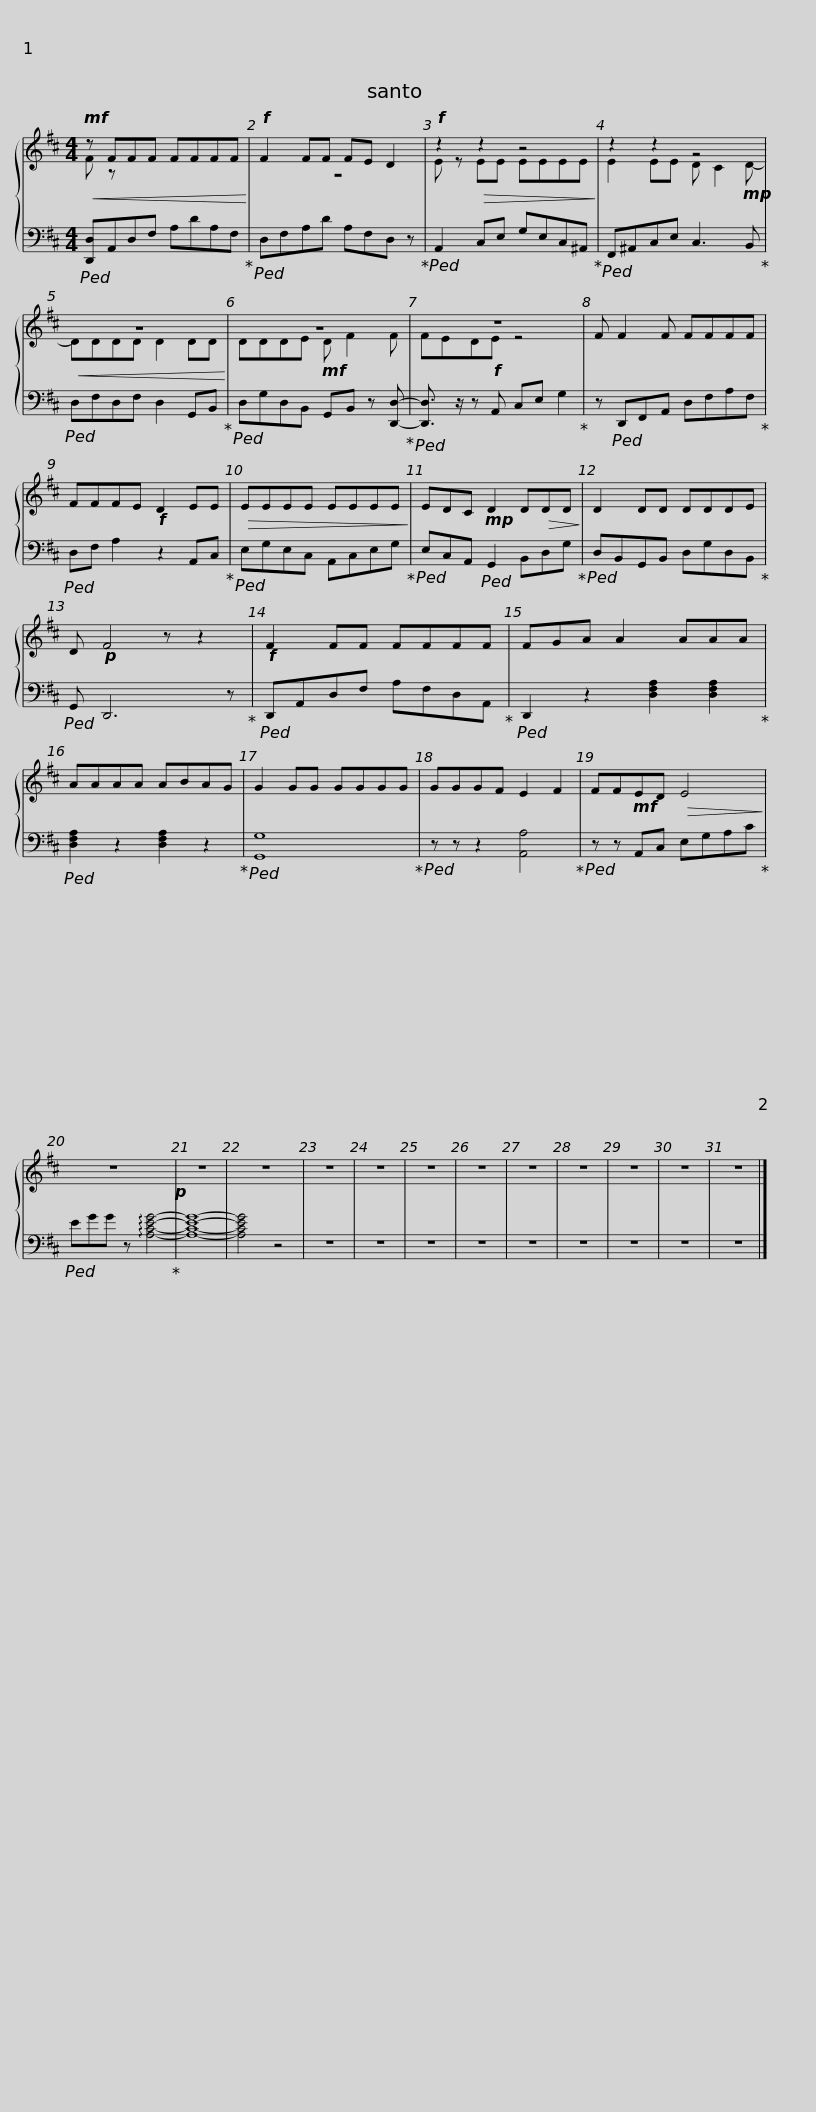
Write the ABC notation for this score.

X:1
%%score { ( 1 2 ) | 3 }
L:1/8
M:4/4
I:linebreak $
K:D
V:1 treble
V:2 treble
V:3 bass
V:1
!mf!!<(! z FFF FFFF!<)! |!f! F2 FF FE D2 |!f! z2!>(! z2 z4!>)! | z2 z2 z4 |!<(! z8!<)! |$ %5
 z8 | z8 | F F2 F FFFF | FFFE!f! D2 EE |!>(! EEEE EEEE!>)! |$ %10
 EDC!mp! D2 D!>(!DD!>)! | D2 DD DDDE | D!p! F4 z z2 |!f! F2 FF FFFF | FGA A2 AAA |$ %15
 AAAA ABAG | G2 GG GGGG | GGGF E2 F2 | FF!mf!ED!>(! E4!>)! | z8!p! | %20
 z8 | z8 | z8 | z8 |$ z8 | %25
 z8 | z8 | z8 | z8 | z8 | %30
 z8 |] %31
V:2
 F z x6 | z8 | E z EE EEEE | E2 EE D C2!mp! D- | DDDD D2 DD |$ %5
 DDDE!mf! D F2 F | FED!f!E z4 | x8 | x8 | x8 |$ %10
 x8 | x8 | x8 | x8 | x8 |$ %15
 x8 | x8 | x8 | x8 | x8 | %20
 x8 | x8 | x8 | x8 |$ x8 | %25
 x8 | x8 | x8 | x8 | x8 | %30
 x8 |] %31
V:3
!ped! [D,,D,]A,,D,F, A,DA,F,!ped-up! |!ped! D,F,A,D A,F,D, z!ped-up! |!ped! A,,2 C,E, G,E,C,^A,,!ped-up! |!ped! F,,^A,,C,E, C,3 B,,!ped-up! |!ped! D,F,D,F, D,2 G,,B,,!ped-up! |$ %5
!ped! D,G,D,B,, G,,B,, z [D,,D,]-!ped-up! |!ped! [D,,D,]3/2 z/ z A,, C,E, G,2!ped-up! | z!ped! D,,F,,A,, D,F,A,F,!ped-up! |!ped! D,F, A,2 z2 A,,C,!ped-up! |!ped! E,G,E,C, A,,C,E,G,!ped-up! |$ %10
!ped! E,C,A,,!ped! G,,2 B,,D,G,!ped-up! |!ped! D,B,,G,,B,, D,G,D,B,,!ped-up! |!ped! G,, D,,6 z!ped-up! |!ped! D,,A,,D,F, A,F,D,A,,!ped-up! |!ped! D,,2 z2 [D,F,A,]2 [D,F,A,]2!ped-up! |$ %15
!ped! [D,F,A,]2 z2 [D,F,A,]2 z2!ped-up! |!ped! [G,,G,]8!ped-up! |!ped! z z z2 [A,,A,]4!ped-up! |!ped! z z A,,C, E,G,A,C!ped-up! |!ped! EGG z !arpeggio![A,CEG]4-!ped-up! | %20
 [A,CEG]8- | [A,CEG]4 z4 | z8 | z8 |$ z8 | %25
 z8 | z8 | z8 | z8 | z8 | %30
 z8 |] %31
